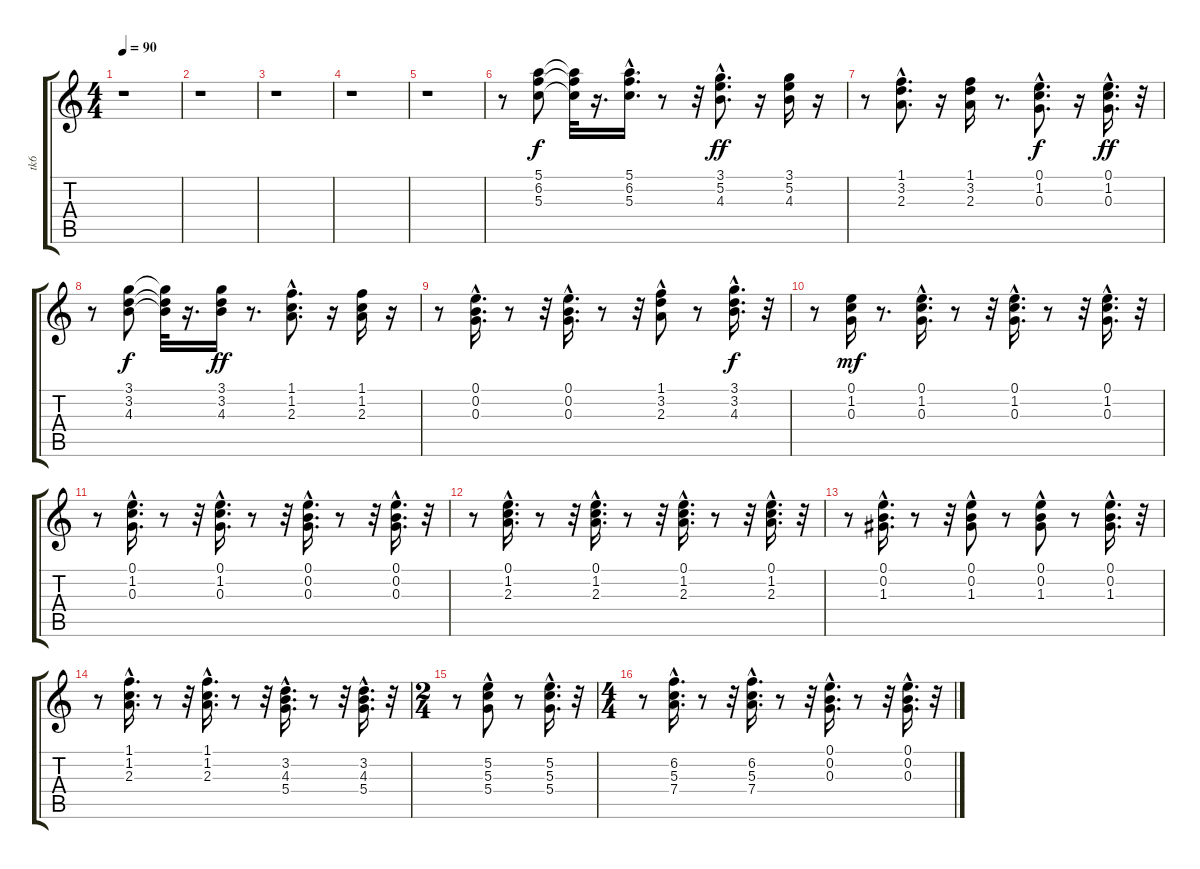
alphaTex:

\track ("tk6" "tk6") {instrument acousticguitarsteel}
\staff {score tabs}
\tuning (E4 B3 G3 D3 A2 E2) {hide}
\ts (4 4)
\tempo 90
\clef g2
\ks c
r.1{dy f instrument acousticguitarsteel} |
r.1 |
r.1 |
r.1 |
r.1 |
r.8 (5.1 6.2 5.3).8{balance 4} (5.1{t} 6.2{t} 5.3{t}).32 r.16{d} (5.1 6.2 5.3{hac}).16{d} r.8 r.32 (3.1{hac} 5.2{hac} 4.3{hac}).8{d dy ff} r.16 (3.1 5.2 4.3).16 r.16 |
r.8 (1.1{hac} 3.2 2.3).8{d} r.16 (1.1 3.2 2.3).16 r.8{d} (0.1 1.2{hac} 0.3{hac}).8{d dy f} r.16 (0.1 1.2{hac} 0.3{hac}).16{d dy ff} r.32 |
r.8 (3.1 3.2 4.3).8{dy f} (3.1{t} 3.2{t} 4.3{t}).32 r.16{d} (3.1 3.2 4.3).16{dy ff} r.8{d} (1.1{hac} 1.2{hac} 2.3).8{d} r.16 (1.1 1.2 2.3).16 r.16 |
r.8 (0.1{hac} 0.2{hac} 0.3{hac}).16{d} r.8 r.32 (0.1{hac} 0.2{hac} 0.3{hac}).16{d} r.8 r.32 (1.1 3.2{hac} 2.3).8 r.8 (3.1{hac} 3.2 4.3{hac}).16{d dy f} r.32 |
r.8 (0.1 1.2 0.3).16{dy mf} r.8{d} (0.1{hac} 1.2{hac} 0.3{hac}).16{d} r.8 r.32 (0.1{hac} 1.2{hac} 0.3{hac}).16{d} r.8 r.32 (0.1{hac} 1.2{hac} 0.3{hac}).16{d} r.32 |
r.8 (0.1{hac} 1.2{hac} 0.3{hac}).16{d} r.8 r.32 (0.1{hac} 1.2{hac} 0.3{hac}).16{d} r.8 r.32 (0.1{hac} 0.2{hac} 0.3{hac}).16{d} r.8 r.32 (0.1{hac} 0.2{hac} 0.3{hac}).16{d} r.32 |
r.8 (0.1{hac} 1.2{hac} 2.3{hac}).16{d} r.8 r.32 (0.1{hac} 1.2{hac} 2.3{hac}).16{d} r.8 r.32 (0.1{hac} 1.2{hac} 2.3{hac}).16{d} r.8 r.32 (0.1{hac} 1.2{hac} 2.3{hac}).16{d} r.32 |
r.8 (0.1{hac} 0.2{hac} 1.3{hac}).16{d} r.8 r.32 (0.1{hac} 0.2{hac} 1.3).8 r.8 (0.1 0.2{hac} 1.3).8 r.8 (0.1{hac} 0.2{hac} 1.3{hac}).16{d} r.32 |
r.8 (1.1{hac} 1.2{hac} 2.3{hac}).16{d} r.8 r.32 (1.1{hac} 1.2{hac} 2.3{hac}).16{d} r.8 r.32 (3.2{hac} 4.3{hac} 5.4{hac}).16{d} r.8 r.32 (3.2{hac} 4.3{hac} 5.4{hac}).16{d} r.32 |
\ts (2 4)
r.8 (5.2{hac} 5.3{hac} 5.4).8 r.8 (5.2{hac} 5.3{hac} 5.4{hac}).16{d} r.32 |
\ts (4 4)
r.8 (6.2{hac} 5.3{hac} 7.4{hac}).16{d} r.8 r.32 (6.2{hac} 5.3{hac} 7.4{hac}).16{d} r.8 r.32 (0.1{hac} 0.2{hac} 0.3{hac}).16{d} r.8 r.32 (0.1{hac} 0.2{hac} 0.3{hac}).16{d} r.32
